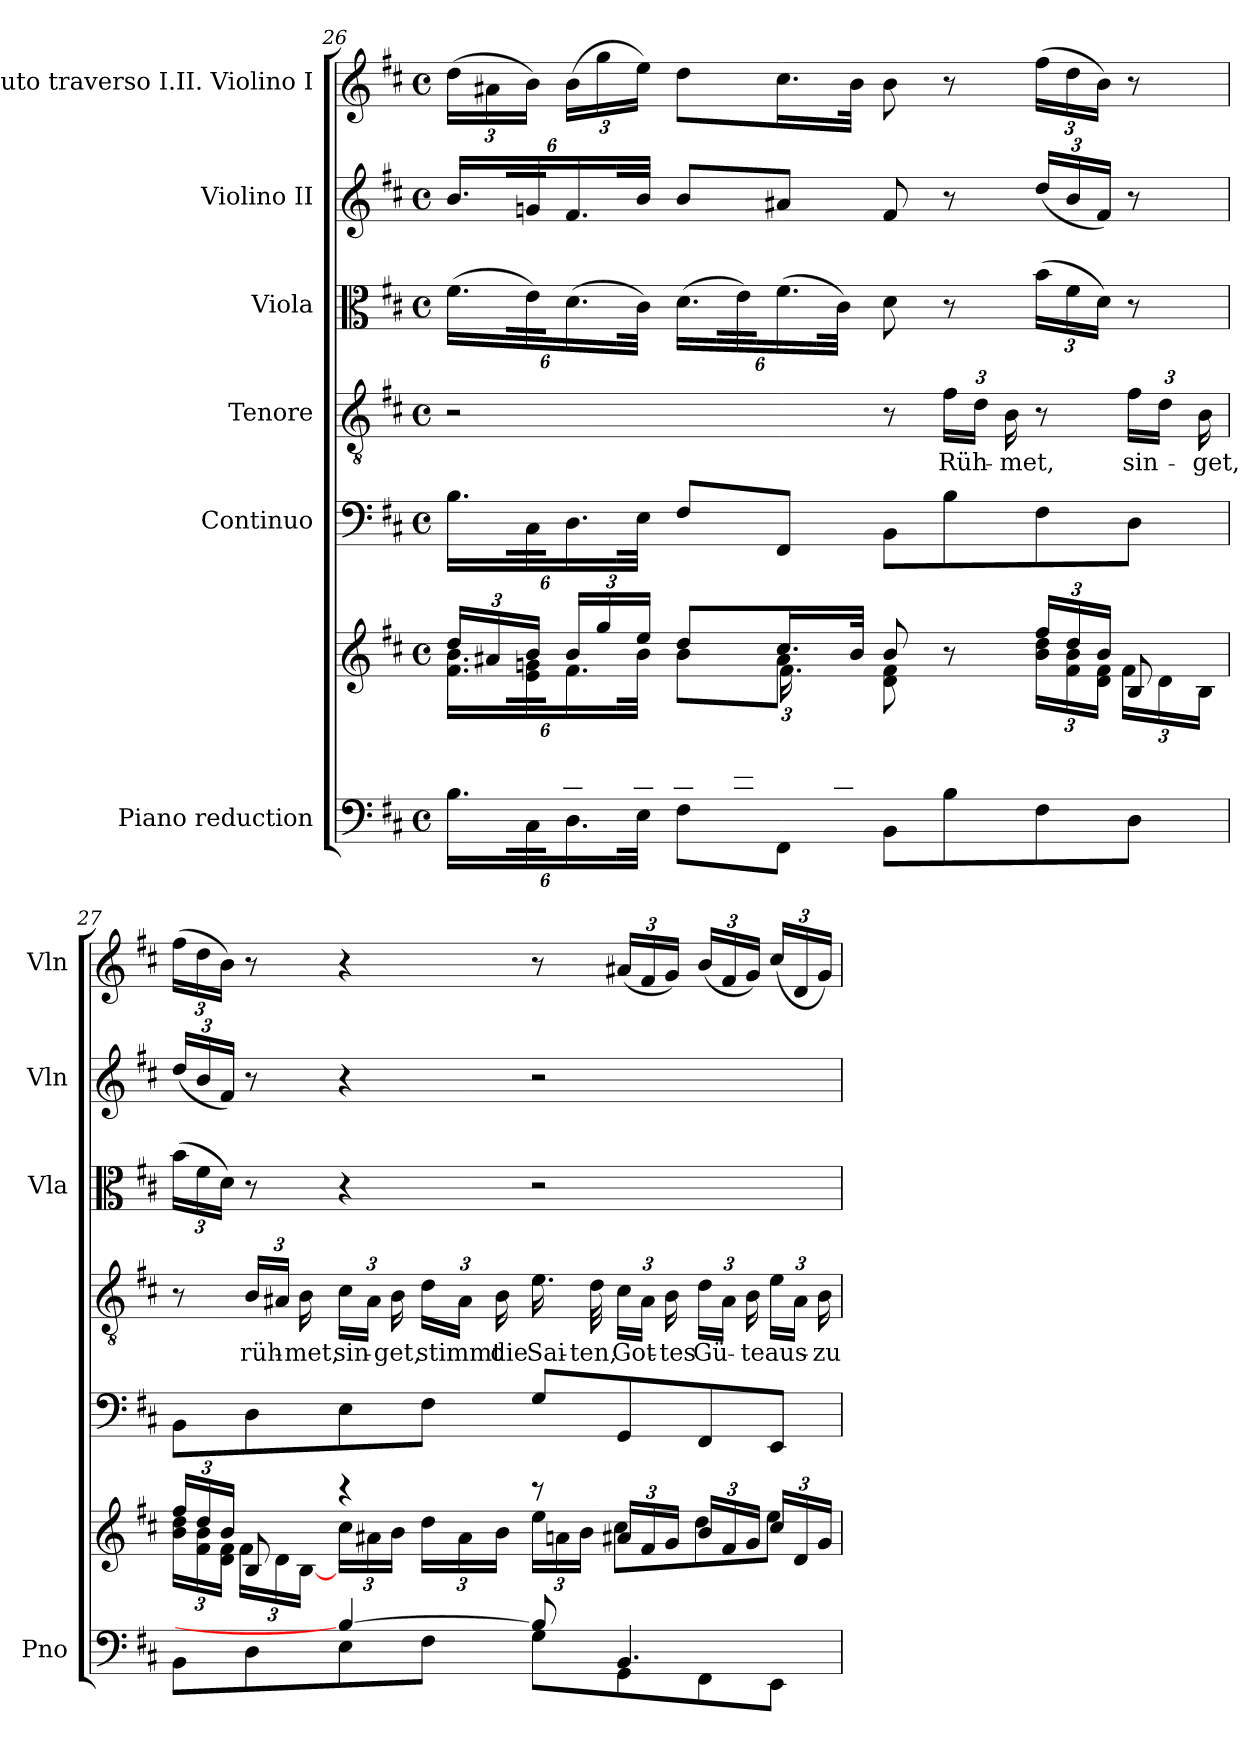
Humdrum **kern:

**kern	**kern	**dynam	**kern	**kern	**text	**kern	**kern	**kern
*part6	*part6	*part6	*part5	*part4	*part4	*part3	*part2	*part1
*staff7	*staff6	*staff6/7	*staff5	*staff4	*staff4	*staff3	*staff2	*staff1
*I"Piano reduction	*	*	*I"Continuo	*I"Tenore	*	*I"Viola	*I"Violino II	*I"Flauto traverso I.II. Violino I
*I'Pno	*	*	*	*	*	*I'Vla	*I'Vln	*I'Vln
*clefF4	*clefG2	*	*clefF4	*clefGv2	*	*clefC3	*clefG2	*clefG2
*k[f#c#]	*k[f#c#]	*	*k[f#c#]	*k[f#c#]	*	*k[f#c#]	*k[f#c#]	*k[f#c#]
*M4/4	*M4/4	*	*M4/4	*M4/4	*	*M4/4	*M4/4	*M4/4
*met(c)	*met(c)	*	*met(c)	*met(c)	*	*met(c)	*met(c)	*met(c)
=26	=26	=26	=26	=26	=26	=26	=26	=26
*^	*	*	*	*	*	*	*	*
*	*Xbrackettup	*Xbrackettup	*	*Xbrackettup	*	*	*Xbrackettup	*Xbrackettup	*Xbrackettup
*	*	*^	*	*	*	*	*	*	*
*	*	*	*^	*	*	*	*	*	*	*
8ryy	24.B\LL	24dd/LL	24.f#\ 24.b\LL	4.ryy	.	24.B\LL	2r	.	(24.f#\LL	24.b/LL	(24dd\LL
.	.	24a#X/	.	.	.	.	.	.	.	.	24a#X\
.	48ryy	.	48ryy	.	.	48ryy	.	.	48ryy	48ryy	.
.	48C#\L	24b/JJ	48e\ 48gn\JJL	.	.	48C#\L	.	.	48e\L)	48gn/L	24b\JJ)
.	48ryy	.	48ryy	.	.	48ryy	.	.	48ryy	48ryy	.
*brackettup	*Xbrackettup	*	*	*	*	*	*	*	*	*	*
24.d/LL	24.D\	24b/LL	24.f#\LL	.	.	24.D\	.	.	(24.d\	24.f#/	(24b\LL
.	.	24gg/	.	.	.	.	.	.	.	.	24gg\
48ryy	48ryy	.	48ryy	.	.	48ryy	.	.	48ryy	48ryy	.
48c#/JJJ	48E\JJJ	24ee/JJ	48b\JJJ	.	.	48E\JJJ	.	.	48c#\JJJ)	48b/JJJ	24ee\JJ)
48ryy	48ryy	.	48ryy	.	.	48ryy	.	.	48ryy	48ryy	.
*brackettup	*	*	*	*	*	*	*	*	*	*	*
24.d/LL	8F#\L	8dd/L	8b\L	.	.	8F#/L	.	.	(24.d\LL	8b/L	8dd\L
48ryy	.	.	.	.	.	.	.	.	48ryy	.	.
48e/J	.	.	.	.	.	.	.	.	48e\L)	.	.
48ryy	.	.	.	.	.	.	.	.	48ryy	.	.
16ryy	8FF#\J	16.cc#/L	8a#\J	24.f#\	.	8FF#/J	.	.	(24.f#\	8a#X/J	16.cc#\L
48ryy	.	.	.	2ryy	.	.	.	.	48ryy	.	.
48c#/JJJ	.	.	.	.	.	.	.	.	48c#\JJJ)	.	.
.	.	32b/JJk	.	.	.	.	.	.	.	.	32b\JJk
48ryy	.	.	.	.	.	.	.	.	48ryy	.	.
2ryy	8BB\L	8b/	8d\ 8f#\	.	.	8BB\L	8r	.	8d\	8f#/	8b\
*	*	*	*	*	*	*	*Xbrackettup	*	*	*	*
!	!	!	!	!	!LO:DY:b	!	!	!LO:LY:b	!	!	!
!	!	!	!	!	!LO:DY:n=1:b	!	!	!	!	!	!
!	!	!	!	!	!LO:DY:n=2:b	!	!	!	!	!	!
.	8B\	8r	8ryy	.	other-dynamics p other-dynamics	8B\	24f#\LL	Rüh-	8r	8r	8r
.	.	.	.	.	.	.	24d\JJ	.	.	.	.
!	!	!	!	!	!	!	!	!LO:LY:b	!	!	!
.	.	.	.	.	.	.	24B\	-met,	.	.	.
.	8F#\	24ff#/LL	24b\ 24dd\LL	.	.	8F#\	8r	.	(24b\LL	(24dd/LL	(24ff#\LL
.	.	24dd/	24f#\ 24b\	.	.	.	.	.	24f#\	24b/	24dd\
.	.	24b/JJ	24d\ 24f#\JJ	.	.	.	.	.	24d\JJ)	24f#/JJ)	24b\JJ)
!	!	!	!	!	!	!	!	!LO:LY:b	!	!	!
.	8D\J	8B/	24f#\LL	.	.	8D\J	24f#\LL	sin-	8r	8r	8r
.	.	.	24d\	.	.	.	24d\JJ	.	.	.	.
.	.	.	.	16ryy	.	.	.	.	.	.	.
!	!	!	!	!	!	!	!	!LO:LY:b	!	!	!
.	.	.	24B\JJ	.	.	.	24B\	-get,	.	.	.
*	*	*	*v	*v	*	*	*	*	*	*	*
!!LO:LB:g=z
=27	=27	=27	=27	=27	=27	=27	=27	=27	=27	=27
4ryy	8BB\L	24ff#/LL	24b\ 24dd\LL	.	8BB\L	8r	.	(24b\LL	(24dd/LL	(24ff#\LL
.	.	24dd/	24f#\ 24b\	.	.	.	.	24f#\	24b/	24dd\
.	.	24b/JJ	24d\ 24f#\JJ	.	.	.	.	24d\JJ)	24f#/JJ)	24b\JJ)
!	!	!	!	!	!	!	!LO:LY:b	!	!	!
.	8D\	8B/	24f#\LL	.	8D\	24B/LL	rüh-	8r	8r	8r
.	.	.	24d\	.	.	24A#X/JJ	.	.	.	.
!	!	!	!	!	!	!	!LO:LY:b	!	!	!
.	.	.	[>24B\JJ	.	.	24B\	-met,	.	.	.
!	!	!	!	!	!	!	!LO:LY:b	!	!	!
4B/_	8E\	4r	24cc#\LL	.	8E\	24c#\LL	sin-	4r	4r	4r
.	.	.	24a#X\	.	.	24A#\JJ	.	.	.	.
!	!	!	!	!	!	!	!LO:LY:b	!	!	!
.	.	.	24b\JJ	.	.	24B\	-get,	.	.	.
!	!	!	!	!	!	!	!LO:LY:b	!	!	!
.	8F#\J	.	24dd\LL	.	8F#\J	24d\LL	stimmt	.	.	.
.	.	.	24a#\	.	.	24A#\JJ	.	.	.	.
!	!	!	!	!	!	!	!LO:LY:b	!	!	!
.	.	.	24b\JJ	.	.	24B\	die	.	.	.
!	!	!	!	!	!	!	!LO:LY:b	!	!	!
8B/]	8G\L	8r	24ee\LL	.	8G/L	16.e\	Sai-	2r	2r	8r
.	.	.	24an\	.	.	.	.	.	.	.
.	.	.	24b\JJ	.	.	.	.	.	.	.
!	!	!	!	!	!	!	!LO:LY:b	!	!	!
.	.	.	.	.	.	32d\	-ten,	.	.	.
!	!	!	!	!	!	!	!LO:LY:b	!	!	!
4.BB/	8GG\	24a#X/LL	8cc#\L	.	8GG/	24c#\LL	Got-	.	.	(24a#X/LL
.	.	24f#/	.	.	.	24A#\JJ	.	.	.	24f#/
!	!	!	!	!	!	!	!LO:LY:b	!	!	!
.	.	24g/JJ	.	.	.	24B\	-tes	.	.	24g/JJ)
!	!	!	!	!	!	!	!LO:LY:b	!	!	!
.	8FF#\	24b/LL	8dd\	.	8FF#/	24d\LL	Gü-	.	.	(24b/LL
.	.	24f#/	.	.	.	24A#\JJ	.	.	.	24f#/
!	!	!	!	!	!	!	!LO:LY:b	!	!	!
.	.	24g/JJ	.	.	.	24B\	-te	.	.	24g/JJ)
!	!	!	!	!	!	!	!LO:LY:b	!	!	!
.	8EE\J	24cc#/LL	8ee\J	.	8EE/J	24e\LL	aus-	.	.	(24cc#/LL
.	.	24d/	.	.	.	24A#\JJ	.	.	.	24d/
!	!	!	!	!	!	!	!LO:LY:b	!	!	!
.	.	24g/JJ	.	.	.	24B\	-zu-	.	.	24g/JJ)
*v	*v	*	*	*	*	*	*	*	*	*
*	*v	*v	*	*	*	*	*	*	*
=	=	=	=	=	=	=	=	=
*-	*-	*-	*-	*-	*-	*-	*-	*-
